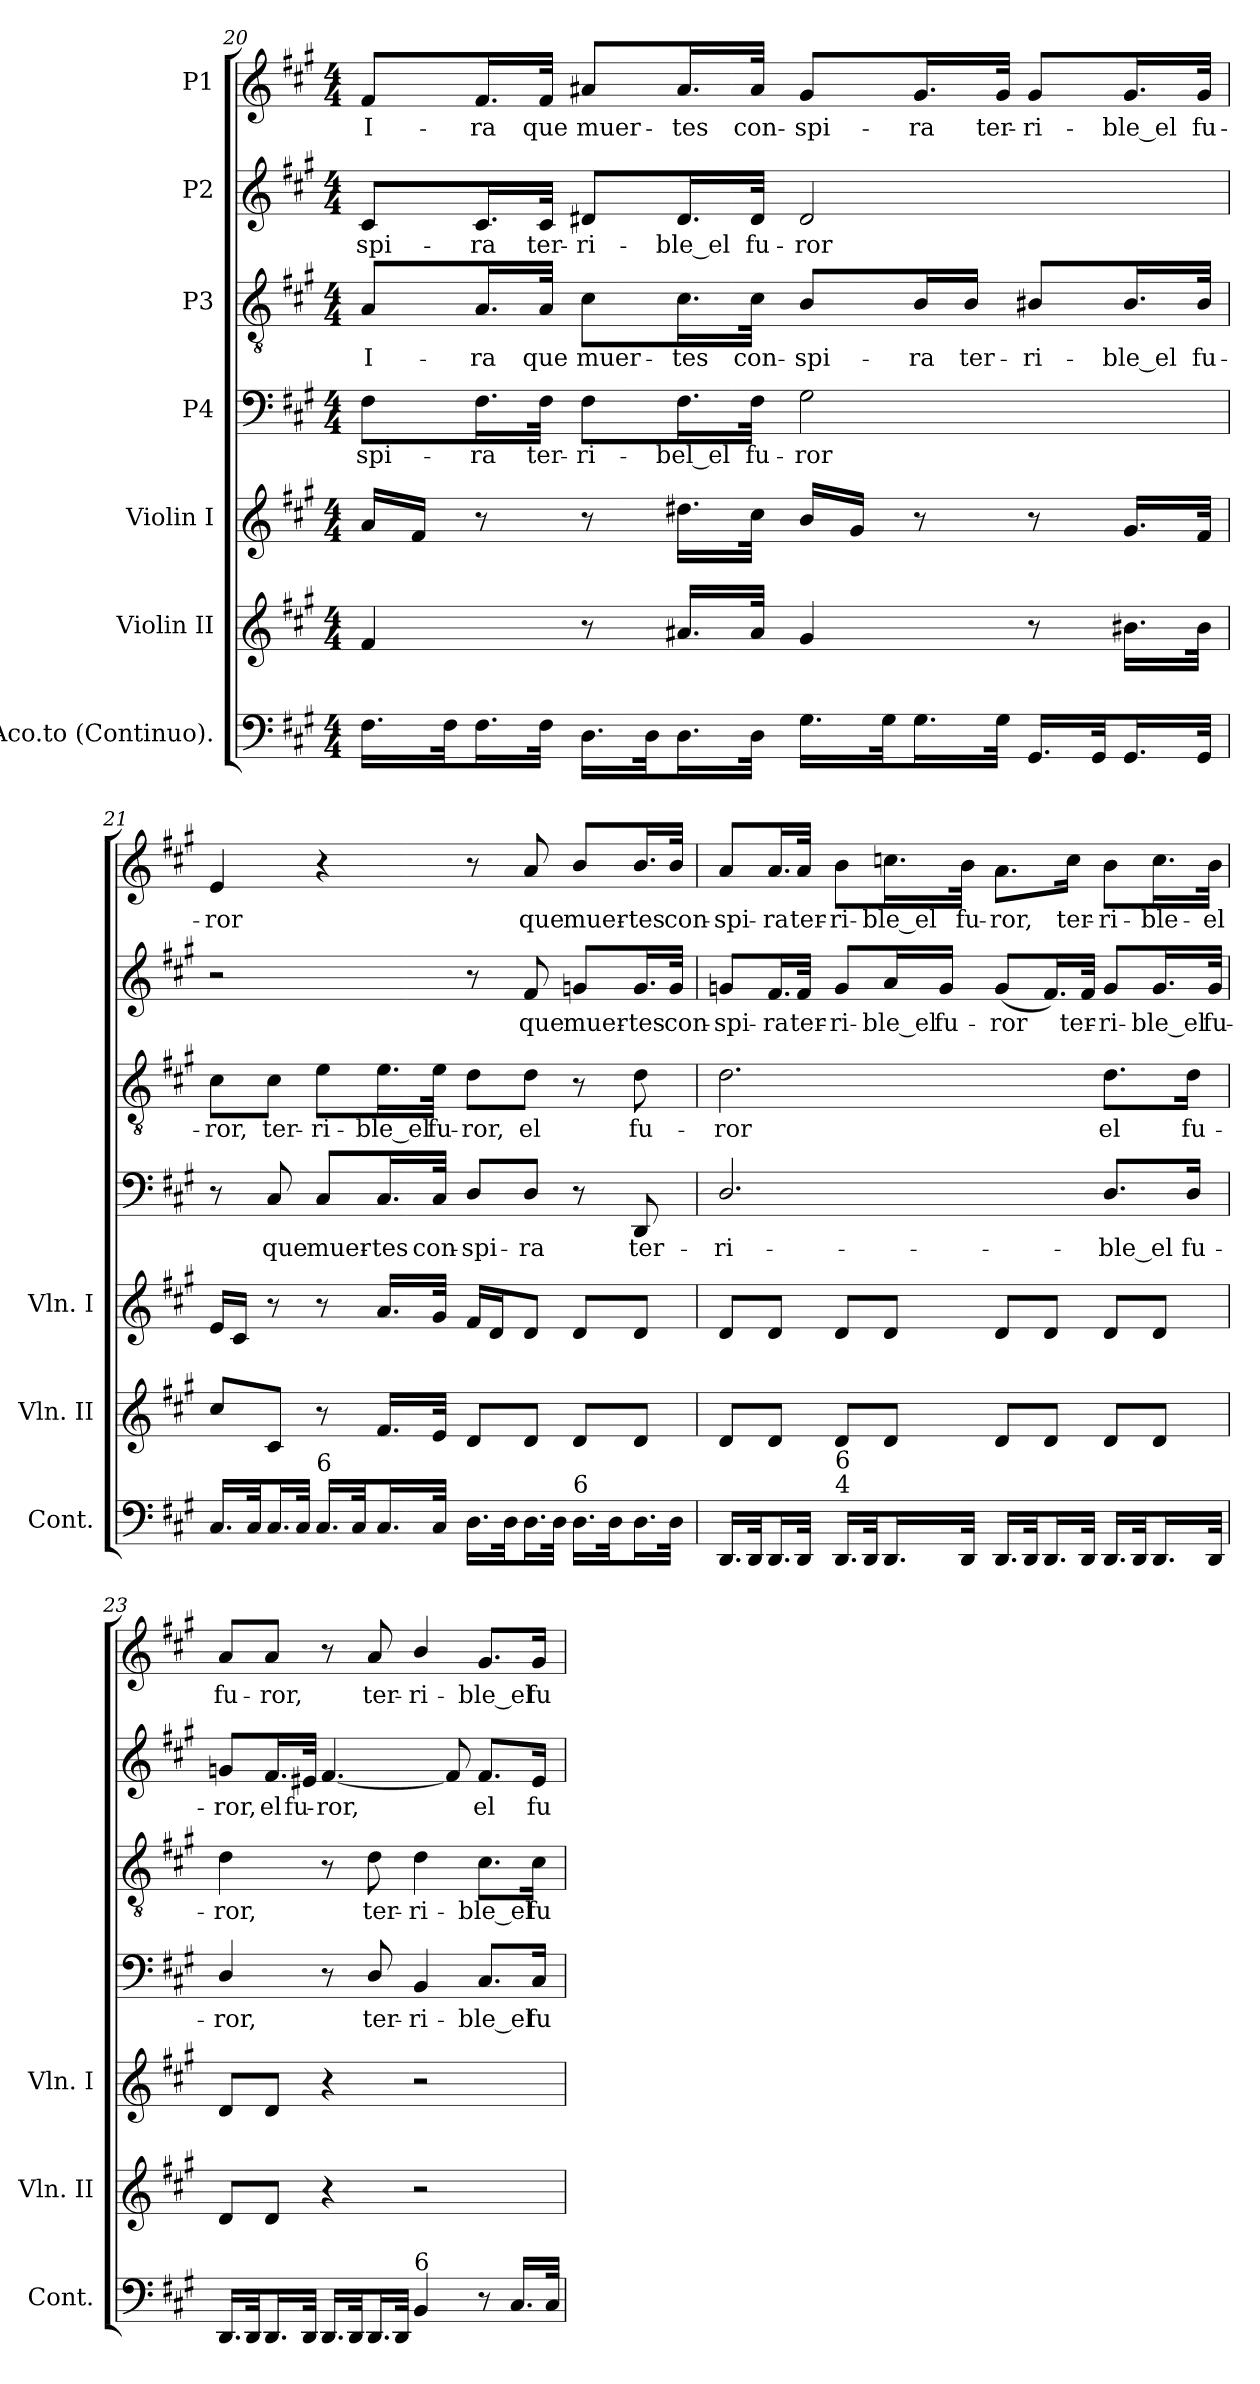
**kern	**kern	**kern	**kern	**text	**kern	**text	**kern	**text	**kern	**text
*part7	*part6	*part5	*part4	*part4	*part3	*part3	*part2	*part2	*part1	*part1
*staff7	*staff6	*staff5	*staff4	*staff4	*staff3	*staff3	*staff2	*staff2	*staff1	*staff1
*I"Aco.to (Continuo).	*I"Violin II	*I"Violin I	*I"P4	*	*I"P3	*	*I"P2	*	*I"P1	*
*I'Cont.	*I'Vln. II	*I'Vln. I	*	*	*	*	*	*	*	*
!!LO:LB:g=z
*clefF4	*clefG2	*clefG2	*clefF4	*	*clefGv2	*	*clefG2	*	*clefG2	*
*	*	*	*	*	*ITrd7c12	*	*	*	*	*
*k[f#c#g#]	*k[f#c#g#]	*k[f#c#g#]	*k[f#c#g#]	*	*k[f#c#g#]	*	*k[f#c#g#]	*	*k[f#c#g#]	*
*A:	*A:	*A:	*A:	*	*A:	*	*A:	*	*A:	*
*M4/4	*M4/4	*M4/4	*M4/4	*	*M4/4	*	*M4/4	*	*M4/4	*
=20	=20	=20	=20	=20	=20	=20	=20	=20	=20	=20
!	!	!	!	!LO:LY:b:color=#000000	!	!	!	!	!	!
!	!	!	!	!	!	!LO:LY:b:color=#000000	!	!	!	!
!	!	!	!	!	!	!	!	!LO:LY:b:color=#000000	!	!
!	!	!	!	!	!	!	!	!	!	!LO:LY:b:color=#000000
16.F#i\LL	4f#i/	16ai/LL	8F#i\L	-spi-	8AAi/L	I-	8c#i/L	-spi-	8f#i/L	I-
.	.	16f#i/JJ	.	.	.	.	.	.	.	.
32F#i\Jk	.	.	.	.	.	.	.	.	.	.
!	!	!	!	!LO:LY:b:color=#000000	!	!	!	!	!	!
!	!	!	!	!	!	!LO:LY:b:color=#000000	!	!	!	!
!	!	!	!	!	!	!	!	!LO:LY:b:color=#000000	!	!
!	!	!	!	!	!	!	!	!	!	!LO:LY:b:color=#000000
16.F#i\L	.	8r	16.F#i\L	-ra	16.AAi/L	-ra	16.c#i/L	-ra	16.f#i/L	-ra
!	!	!	!	!LO:LY:b:color=#000000	!	!	!	!	!	!
!	!	!	!	!	!	!LO:LY:b:color=#000000	!	!	!	!
!	!	!	!	!	!	!	!	!LO:LY:b:color=#000000	!	!
!	!	!	!	!	!	!	!	!	!	!LO:LY:b:color=#000000
32F#i\JJk	.	.	32F#i\JJk	ter-	32AAi/JJk	que	32c#i/JJk	ter-	32f#i/JJk	que
!	!	!	!	!LO:LY:b:color=#000000	!	!	!	!	!	!
!	!	!	!	!	!	!LO:LY:b:color=#000000	!	!	!	!
!	!	!	!	!	!	!	!	!LO:LY:b:color=#000000	!	!
!	!	!	!	!	!	!	!	!	!	!LO:LY:b:color=#000000
16.Di\LL	8r	8r	8F#i\L	-ri-	8C#i\L	muer-	8d#Xi/L	-ri-	8a#Xi/L	muer-
32Di\Jk	.	.	.	.	.	.	.	.	.	.
!	!	!	!	!LO:LY:b:color=#000000	!	!	!	!	!	!
!	!	!	!	!	!	!LO:LY:b:color=#000000	!	!	!	!
!	!	!	!	!	!	!	!	!LO:LY:b:color=#000000	!	!
!	!	!	!	!	!	!	!	!	!	!LO:LY:b:color=#000000
16.Di\L	16.a#Xi/LL	16.dd#Xi\LL	16.F#i\L	-bel_el	16.C#i\L	-tes	16.d#i/L	-ble_el	16.a#i/L	-tes
!	!	!	!	!LO:LY:b:color=#000000	!	!	!	!	!	!
!	!	!	!	!	!	!LO:LY:b:color=#000000	!	!	!	!
!	!	!	!	!	!	!	!	!LO:LY:b:color=#000000	!	!
!	!	!	!	!	!	!	!	!	!	!LO:LY:b:color=#000000
32Di\JJk	32a#i/JJk	32cc#i\JJk	32F#i\JJk	fu-	32C#i\JJk	con-	32d#i/JJk	fu-	32a#i/JJk	con-
!	!	!	!	!LO:LY:b:color=#000000	!	!	!	!	!	!
!	!	!	!	!	!	!LO:LY:b:color=#000000	!	!	!	!
!	!	!	!	!	!	!	!	!LO:LY:b:color=#000000	!	!
!	!	!	!	!	!	!	!	!	!	!LO:LY:b:color=#000000
16.G#i\LL	4g#i/	16bi/LL	2G#i\	-ror	8BBi/L	-spi-	2d#i/	-ror	8g#i/L	-spi-
.	.	16g#i/JJ	.	.	.	.	.	.	.	.
32G#i\Jk	.	.	.	.	.	.	.	.	.	.
!	!	!	!	!	!	!LO:LY:b:color=#000000	!	!	!	!
!	!	!	!	!	!	!	!	!	!	!LO:LY:b:color=#000000
16.G#i\L	.	8r	.	.	16BBi/L	-ra	.	.	16.g#i/L	-ra
!	!	!	!	!	!	!LO:LY:b:color=#000000	!	!	!	!
.	.	.	.	.	16BBi/JJ	ter-	.	.	.	.
!	!	!	!	!	!	!	!	!	!	!LO:LY:b:color=#000000
32G#i\JJk	.	.	.	.	.	.	.	.	32g#i/JJk	ter-
!	!	!	!	!	!	!LO:LY:b:color=#000000	!	!	!	!
!	!	!	!	!	!	!	!	!	!	!LO:LY:b:color=#000000
16.GG#i/LL	8r	8r	.	.	8BB#Xi/L	-ri-	.	.	8g#i/L	-ri-
32GG#i/Jk	.	.	.	.	.	.	.	.	.	.
!	!	!	!	!	!	!LO:LY:b:color=#000000	!	!	!	!
!	!	!	!	!	!	!	!	!	!	!LO:LY:b:color=#000000
16.GG#i/L	16.b#Xi\LL	16.g#i/LL	.	.	16.BB#i/L	-ble_el	.	.	16.g#i/L	-ble_el
!	!	!	!	!	!	!LO:LY:b:color=#000000	!	!	!	!
!	!	!	!	!	!	!	!	!	!	!LO:LY:b:color=#000000
32GG#i/JJk	32b#i\JJk	32f#i/JJk	.	.	32BB#i/JJk	fu-	.	.	32g#i/JJk	fu-
!!LO:PB:g=z
=21	=21	=21	=21	=21	=21	=21	=21	=21	=21	=21
!	!	!	!	!	!	!LO:LY:b:color=#000000	!	!	!	!
!	!	!	!	!	!	!	!	!	!	!LO:LY:b:color=#000000
16.C#i/LL	8cc#i/L	16ei/LL	8r	.	8C#i\L	-ror,	2r	.	4ei/	-ror
.	.	16c#i/JJ	.	.	.	.	.	.	.	.
32C#i/Jk	.	.	.	.	.	.	.	.	.	.
!	!	!	!	!LO:LY:b:color=#000000	!	!	!	!	!	!
!	!	!	!	!	!	!LO:LY:b:color=#000000	!	!	!	!
16.C#i/L	8c#i/J	8r	8C#i/	que	8C#i\J	ter-	.	.	.	.
32C#i/JJk	.	.	.	.	.	.	.	.	.	.
!	!	!	!	!LO:LY:b:color=#000000	!	!	!	!	!	!
!LO:TX:a:t=6	!	!	!	!	!	!	!	!	!	!
!	!	!	!	!	!	!LO:LY:b:color=#000000	!	!	!	!
16.C#i/LL	8r	8r	8C#i/L	muer-	8Ei\L	-ri-	.	.	4r	.
32C#i/Jk	.	.	.	.	.	.	.	.	.	.
!	!	!	!	!LO:LY:b:color=#000000	!	!	!	!	!	!
!	!	!	!	!	!	!LO:LY:b:color=#000000	!	!	!	!
16.C#i/L	16.f#i/LL	16.ai/LL	16.C#i/L	-tes	16.Ei\L	-ble_el	.	.	.	.
!	!	!	!	!LO:LY:b:color=#000000	!	!	!	!	!	!
!	!	!	!	!	!	!LO:LY:b:color=#000000	!	!	!	!
32C#i/JJk	32ei/JJk	32g#i/JJk	32C#i/JJk	con-	32Ei\JJk	fu-	.	.	.	.
!	!	!	!	!LO:LY:b:color=#000000	!	!	!	!	!	!
!	!	!	!	!	!	!LO:LY:b:color=#000000	!	!	!	!
16.Di\LL	8di/L	16f#i/LL	8Di/L	-spi-	8Di\L	-ror,	8r	.	8r	.
.	.	16di/J	.	.	.	.	.	.	.	.
32Di\Jk	.	.	.	.	.	.	.	.	.	.
!	!	!	!	!LO:LY:b:color=#000000	!	!	!	!	!	!
!	!	!	!	!	!	!LO:LY:b:color=#000000	!	!	!	!
!	!	!	!	!	!	!	!	!LO:LY:b:color=#000000	!	!
!	!	!	!	!	!	!	!	!	!	!LO:LY:b:color=#000000
16.Di\L	8di/J	8di/J	8Di/J	-ra	8Di\J	el	8f#i/	que	8ai/	que
32Di\JJk	.	.	.	.	.	.	.	.	.	.
!	!	!	!	!	!	!	!	!LO:LY:b:color=#000000	!	!
!LO:TX:a:t=6	!	!	!	!	!	!	!	!	!	!
!	!	!	!	!	!	!	!	!	!	!LO:LY:b:color=#000000
16.Di\LL	8di/L	8di/L	8r	.	8r	.	8gni/L	muer-	8bi/L	muer-
32Di\Jk	.	.	.	.	.	.	.	.	.	.
!	!	!	!	!LO:LY:b:color=#000000	!	!	!	!	!	!
!	!	!	!	!	!	!LO:LY:b:color=#000000	!	!	!	!
!	!	!	!	!	!	!	!	!LO:LY:b:color=#000000	!	!
!	!	!	!	!	!	!	!	!	!	!LO:LY:b:color=#000000
16.Di\L	8di/J	8di/J	8DDi/	ter-	8Di\	fu-	16.gi/L	-tes	16.bi/L	-tes
!	!	!	!	!	!	!	!	!LO:LY:b:color=#000000	!	!
!	!	!	!	!	!	!	!	!	!	!LO:LY:b:color=#000000
32Di\JJk	.	.	.	.	.	.	32gi/JJk	con-	32bi/JJk	con-
!!LO:LB:g=z
=22	=22	=22	=22	=22	=22	=22	=22	=22	=22	=22
!	!	!	!	!LO:LY:b:color=#000000	!	!	!	!	!	!
!	!	!	!	!	!	!LO:LY:b:color=#000000	!	!	!	!
!	!	!	!	!	!	!	!	!LO:LY:b:color=#000000	!	!
!	!	!	!	!	!	!	!	!	!	!LO:LY:b:color=#000000
16.DDi/LL	8di/L	8di/L	2.Di/	-ri-	2.Di\	-ror	8gni/L	-spi-	8ai/L	-spi-
32DDi/Jk	.	.	.	.	.	.	.	.	.	.
!	!	!	!	!	!	!	!	!LO:LY:b:color=#000000	!	!
!	!	!	!	!	!	!	!	!	!	!LO:LY:b:color=#000000
16.DDi/L	8di/J	8di/J	.	.	.	.	16.f#i/L	-ra	16.ai/L	-ra
!	!	!	!	!	!	!	!	!LO:LY:b:color=#000000	!	!
!	!	!	!	!	!	!	!	!	!	!LO:LY:b:color=#000000
32DDi/JJk	.	.	.	.	.	.	32f#i/JJk	ter-	32ai/JJk	ter-
!	!	!	!	!	!	!	!	!LO:LY:b:color=#000000	!	!
!LO:TX:a:t=4	!	!	!	!	!	!	!	!	!	!
!LO:TX:t=6	!	!	!	!	!	!	!	!	!	!
!	!	!	!	!	!	!	!	!	!	!LO:LY:b:color=#000000
16.DDi/LL	8di/L	8di/L	.	.	.	.	8gi/L	-ri-	8bi\L	-ri-
32DDi/Jk	.	.	.	.	.	.	.	.	.	.
!	!	!	!	!	!	!	!	!LO:LY:b:color=#000000	!	!
!	!	!	!	!	!	!	!	!	!	!LO:LY:b:color=#000000
16.DDi/L	8di/J	8di/J	.	.	.	.	16ai/L	-ble_el	16.ccni\L	-ble_el
!	!	!	!	!	!	!	!	!LO:LY:b:color=#000000	!	!
.	.	.	.	.	.	.	16gi/JJ	fu-	.	.
!	!	!	!	!	!	!	!	!	!	!LO:LY:b:color=#000000
32DDi/JJk	.	.	.	.	.	.	.	.	32bi\JJk	fu-
!	!	!	!	!	!	!	!	!LO:LY:b:color=#000000	!	!
!	!	!	!	!	!	!	!	!	!	!LO:LY:b:color=#000000
16.DDi/LL	8di/L	8di/L	.	.	.	.	(8gi/L	-ror	8.ai\L	-ror,
32DDi/Jk	.	.	.	.	.	.	.	.	.	.
16.DDi/L	8di/J	8di/J	.	.	.	.	16.f#i/L)	.	.	.
!	!	!	!	!	!	!	!	!	!	!LO:LY:b:color=#000000
.	.	.	.	.	.	.	.	.	16cci\Jk	ter-
!	!	!	!	!	!	!	!	!LO:LY:b:color=#000000	!	!
32DDi/JJk	.	.	.	.	.	.	32f#i/JJk	ter-	.	.
!	!	!	!	!LO:LY:b:color=#000000	!	!	!	!	!	!
!	!	!	!	!	!	!LO:LY:b:color=#000000	!	!	!	!
!	!	!	!	!	!	!	!	!LO:LY:b:color=#000000	!	!
!	!	!	!	!	!	!	!	!	!	!LO:LY:b:color=#000000
16.DDi/LL	8di/L	8di/L	8.Di/L	-ble_el	8.Di\L	el	8gi/L	-ri-	8bi\L	-ri-
32DDi/Jk	.	.	.	.	.	.	.	.	.	.
!	!	!	!	!	!	!	!	!LO:LY:b:color=#000000	!	!
!	!	!	!	!	!	!	!	!	!	!LO:LY:b:color=#000000
16.DDi/L	8di/J	8di/J	.	.	.	.	16.gi/L	-ble_el	16.cci\L	-ble-
!	!	!	!	!LO:LY:b:color=#000000	!	!	!	!	!	!
!	!	!	!	!	!	!LO:LY:b:color=#000000	!	!	!	!
.	.	.	16Di/Jk	fu-	16Di\Jk	fu-	.	.	.	.
!	!	!	!	!	!	!	!	!LO:LY:b:color=#000000	!	!
!	!	!	!	!	!	!	!	!	!	!LO:LY:b:color=#000000
32DDi/JJk	.	.	.	.	.	.	32gi/JJk	fu-	32bi\JJk	-el
=23	=23	=23	=23	=23	=23	=23	=23	=23	=23	=23
!	!	!	!	!LO:LY:b:color=#000000	!	!	!	!	!	!
!	!	!	!	!	!	!LO:LY:b:color=#000000	!	!	!	!
!	!	!	!	!	!	!	!	!LO:LY:b:color=#000000	!	!
!	!	!	!	!	!	!	!	!	!	!LO:LY:b:color=#000000
16.DDi/LL	8di/L	8di/L	4Di/	-ror,	4Di\	-ror,	8gni/L	-ror,	8ai/L	fu-
32DDi/Jk	.	.	.	.	.	.	.	.	.	.
!	!	!	!	!	!	!	!	!LO:LY:b:color=#000000	!	!
!	!	!	!	!	!	!	!	!	!	!LO:LY:b:color=#000000
16.DDi/L	8di/J	8di/J	.	.	.	.	16.f#i/L	el	8ai/J	-ror,
!	!	!	!	!	!	!	!	!LO:LY:b:color=#000000	!	!
32DDi/JJk	.	.	.	.	.	.	32e#Xi/JJk	fu-	.	.
!	!	!	!	!	!	!	!	!LO:LY:b:color=#000000	!	!
16.DDi/LL	4r	4r	8r	.	8r	.	[4.f#i/	-ror,	8r	.
32DDi/Jk	.	.	.	.	.	.	.	.	.	.
!	!	!	!	!LO:LY:b:color=#000000	!	!	!	!	!	!
!	!	!	!	!	!	!LO:LY:b:color=#000000	!	!	!	!
!	!	!	!	!	!	!	!	!	!	!LO:LY:b:color=#000000
16.DDi/L	.	.	8Di/	ter-	8Di\	ter-	.	.	8ai/	ter-
32DDi/JJk	.	.	.	.	.	.	.	.	.	.
!	!	!	!	!LO:LY:b:color=#000000	!	!	!	!	!	!
!	!	!	!	!	!	!LO:LY:b:color=#000000	!	!	!	!
!LO:TX:a:t=6	!	!	!	!	!	!	!	!	!	!
!	!	!	!	!	!	!	!	!	!	!LO:LY:b:color=#000000
4BBi/	2r	2r	4BBi/	-ri-	4Di\	-ri-	.	.	4bi/	-ri-
.	.	.	.	.	.	.	8f#i/]	.	.	.
!	!	!	!	!LO:LY:b:color=#000000	!	!	!	!	!	!
!	!	!	!	!	!	!LO:LY:b:color=#000000	!	!	!	!
!	!	!	!	!	!	!	!	!LO:LY:b:color=#000000	!	!
!	!	!	!	!	!	!	!	!	!	!LO:LY:b:color=#000000
8r	.	.	8.C#i/L	-ble_el	8.C#i\L	-ble_el	8.f#i/L	el	8.g#i/L	-ble_el
16.C#i/LL	.	.	.	.	.	.	.	.	.	.
!	!	!	!	!LO:LY:b:color=#000000	!	!	!	!	!	!
!	!	!	!	!	!	!LO:LY:b:color=#000000	!	!	!	!
!	!	!	!	!	!	!	!	!LO:LY:b:color=#000000	!	!
!	!	!	!	!	!	!	!	!	!	!LO:LY:b:color=#000000
.	.	.	16C#i/Jk	fu-	16C#i\Jk	fu-	16e#i/Jk	fu-	16g#i/Jk	fu-
32C#i/JJk	.	.	.	.	.	.	.	.	.	.
=	=	=	=	=	=	=	=	=	=	=
*-	*-	*-	*-	*-	*-	*-	*-	*-	*-	*-
